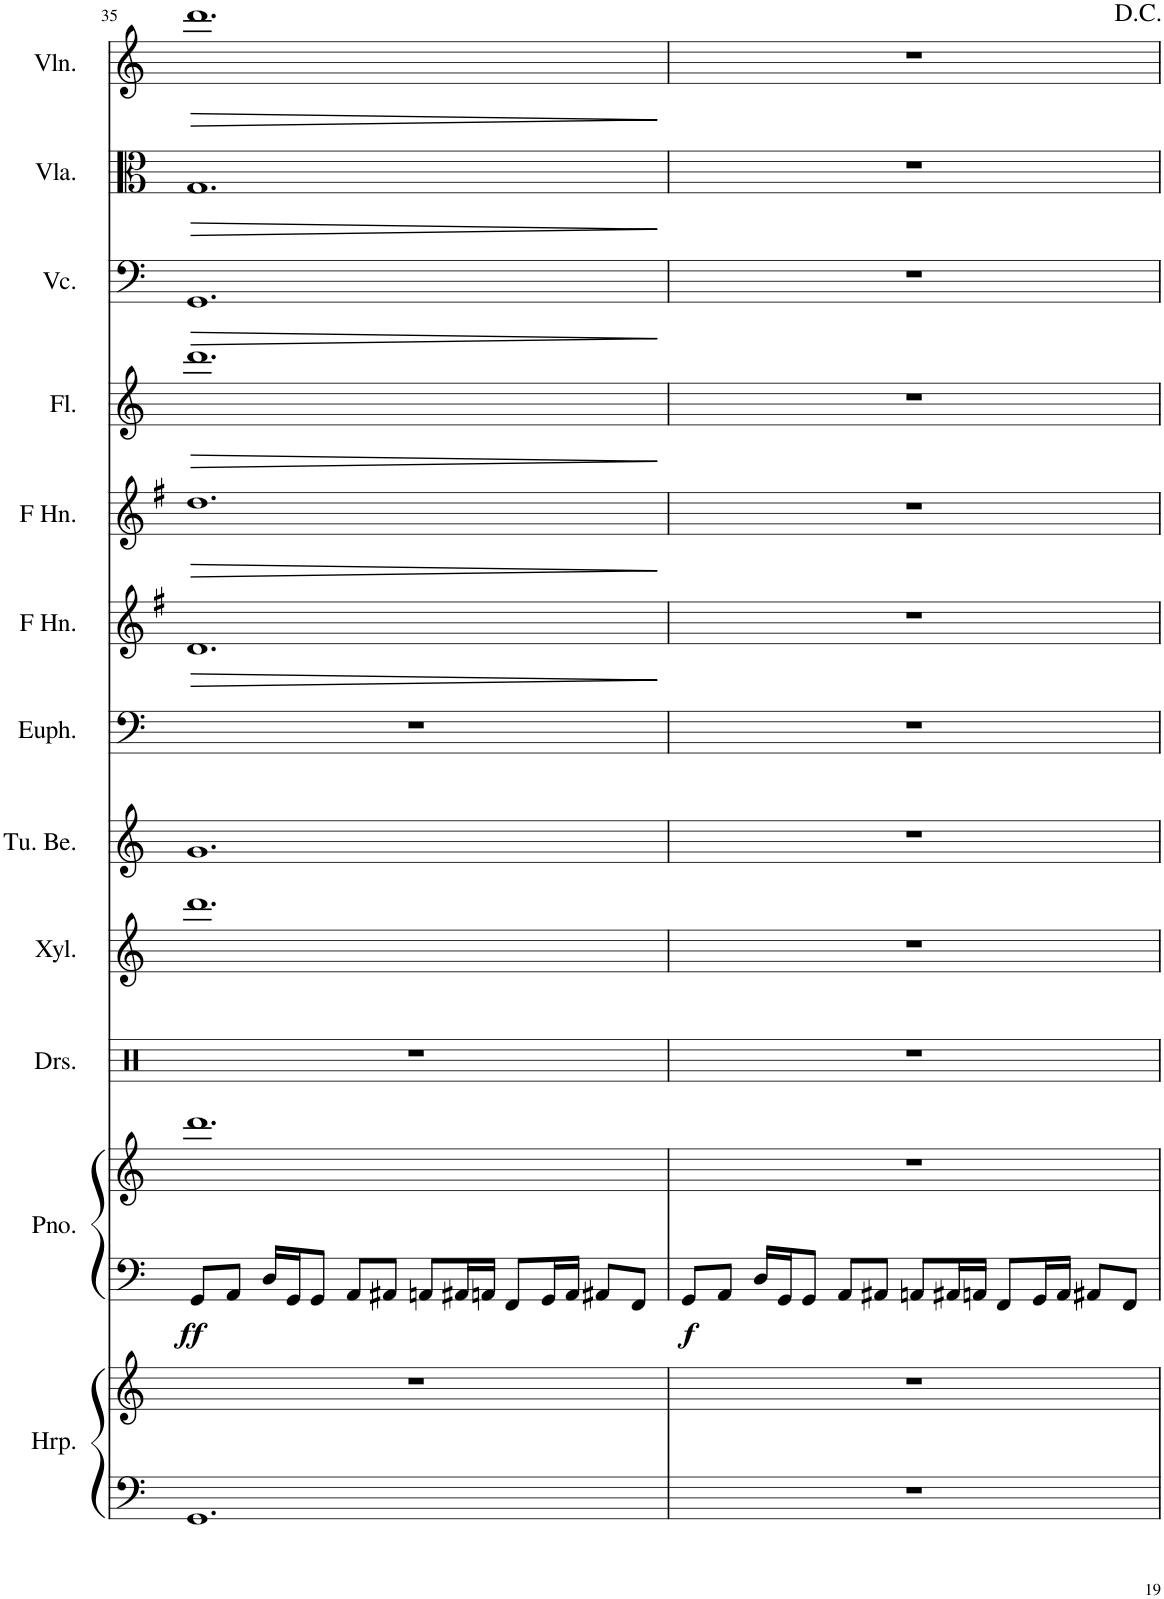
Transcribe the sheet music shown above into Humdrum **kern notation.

**kern	**kern	**kern	**kern	**dynam	**kern	**kern	**kern	**kern	**kern	**dynam	**kern	**dynam	**kern	**dynam	**kern	**dynam	**kern	**dynam	**kern	**dynam
*part12	*part12	*part11	*part11	*part11	*part10	*part9	*part8	*part7	*part6	*part6	*part5	*part5	*part4	*part4	*part3	*part3	*part2	*part2	*part1	*part1
*staff14	*staff13	*staff12	*staff11	*staff11/12	*staff10	*staff9	*staff8	*staff7	*staff6	*staff6	*staff5	*staff5	*staff4	*staff4	*staff3	*staff3	*staff2	*staff2	*staff1	*staff1
*I"Harp	*	*I"Piano	*	*	*I"Drumset	*I"Xylophone	*I"Tubular Bells	*I"Euphonium	*I"Horn in F	*	*I"Horn in F	*	*I"Flute	*	*I"Violoncello	*	*I"Viola	*	*I"Violin	*
*I'Hrp.	*	*I'Pno.	*	*	*I'Drs.	*I'Xyl.	*I'Tu. Be.	*I'Euph.	*	*	*	*	*I'Fl.	*	*I'Vc.	*	*I'Vla.	*	*I'Vln.	*
!!LO:PB:g=z
*clefF4	*clefG2	*clefF4	*clefG2	*	*clefX	*clefG2	*clefG2	*clefF4	*clefG2	*	*clefG2	*	*clefG2	*	*clefF4	*	*clefC3	*	*clefG2	*
*	*	*	*	*	*	*Trd-7c-12	*	*	*Trd4c7	*	*Trd4c7	*	*	*	*	*	*	*	*	*
*k[]	*k[]	*k[]	*k[]	*	*k[]	*k[]	*k[]	*k[]	*k[f#]	*	*k[f#]	*	*k[]	*	*k[]	*	*k[]	*	*k[]	*
*M6/4	*M6/4	*M6/4	*M6/4	*	*M6/4	*M6/4	*M6/4	*M6/4	*M6/4	*	*M6/4	*	*M6/4	*	*M6/4	*	*M6/4	*	*M6/4	*
=35	=35	=35	=35	=35	=35	=35	=35	=35	=35	=35	=35	=35	=35	=35	=35	=35	=35	=35	=35	=35
!	!	!	!	!LO:DY:b=2	!	!	!	!	!	!LO:HP:b	!	!LO:HP:b	!	!LO:HP:b	!	!LO:HP:b	!	!LO:HP:b	!	!LO:HP:b
1.GG	1.r	8GG/L	1.ddd	ff	1.r	1.ddd	1.g	1.r	1.d	>	1.dd	>	1.ddd	>	1.GG	>	1.G	>	1.ddd	>
.	.	8AA/J	.	.	.	.	.	.	.	.	.	.	.	.	.	.	.	.	.	.
.	.	16D/LL	.	.	.	.	.	.	.	.	.	.	.	.	.	.	.	.	.	.
.	.	16GG/J	.	.	.	.	.	.	.	.	.	.	.	.	.	.	.	.	.	.
.	.	8GG/J	.	.	.	.	.	.	.	.	.	.	.	.	.	.	.	.	.	.
.	.	8AA/L	.	.	.	.	.	.	.	.	.	.	.	.	.	.	.	.	.	.
.	.	8AA#X/J	.	.	.	.	.	.	.	.	.	.	.	.	.	.	.	.	.	.
.	.	8AAn/L	.	.	.	.	.	.	.	.	.	.	.	.	.	.	.	.	.	.
.	.	16AA#X/L	.	.	.	.	.	.	.	.	.	.	.	.	.	.	.	.	.	.
.	.	16AAn/JJ	.	.	.	.	.	.	.	.	.	.	.	.	.	.	.	.	.	.
.	.	8FF/L	.	.	.	.	.	.	.	.	.	.	.	.	.	.	.	.	.	.
.	.	16GG/L	.	.	.	.	.	.	.	.	.	.	.	.	.	.	.	.	.	.
.	.	16AA/JJ	.	.	.	.	.	.	.	.	.	.	.	.	.	.	.	.	.	.
.	.	8AA#X/L	.	.	.	.	.	.	.	.	.	.	.	.	.	.	.	.	.	.
.	.	8FF/J	.	.	.	.	.	.	.	.	.	.	.	.	.	.	.	.	.	.
.	.	.	.	.	.	.	.	.	.	]	.	]	.	]	.	]	.	]	.	]
=36	=36	=36	=36	=36	=36	=36	=36	=36	=36	=36	=36	=36	=36	=36	=36	=36	=36	=36	=36	=36
!	!	!	!	!LO:DY:b=2	!	!	!	!	!	!	!	!	!	!	!	!	!	!	!	!
1.r	1.r	8GG/L	1.r	f	1.r	1.r	1.r	1.r	1.r	.	1.r	.	1.r	.	1.r	.	1.r	.	1.r	.
.	.	8AA/J	.	.	.	.	.	.	.	.	.	.	.	.	.	.	.	.	.	.
.	.	16D/LL	.	.	.	.	.	.	.	.	.	.	.	.	.	.	.	.	.	.
.	.	16GG/J	.	.	.	.	.	.	.	.	.	.	.	.	.	.	.	.	.	.
.	.	8GG/J	.	.	.	.	.	.	.	.	.	.	.	.	.	.	.	.	.	.
.	.	8AA/L	.	.	.	.	.	.	.	.	.	.	.	.	.	.	.	.	.	.
.	.	8AA#X/J	.	.	.	.	.	.	.	.	.	.	.	.	.	.	.	.	.	.
.	.	8AAn/L	.	.	.	.	.	.	.	.	.	.	.	.	.	.	.	.	.	.
.	.	16AA#X/L	.	.	.	.	.	.	.	.	.	.	.	.	.	.	.	.	.	.
.	.	16AAn/JJ	.	.	.	.	.	.	.	.	.	.	.	.	.	.	.	.	.	.
.	.	8FF/L	.	.	.	.	.	.	.	.	.	.	.	.	.	.	.	.	.	.
.	.	16GG/L	.	.	.	.	.	.	.	.	.	.	.	.	.	.	.	.	.	.
.	.	16AA/JJ	.	.	.	.	.	.	.	.	.	.	.	.	.	.	.	.	.	.
.	.	8AA#X/L	.	.	.	.	.	.	.	.	.	.	.	.	.	.	.	.	.	.
.	.	8FF/J	.	.	.	.	.	.	.	.	.	.	.	.	.	.	.	.	.	.
=	=	=	=	=	=	=	=	=	=	=	=	=	=	=	=	=	=	=	=	=
*-	*-	*-	*-	*-	*-	*-	*-	*-	*-	*-	*-	*-	*-	*-	*-	*-	*-	*-	*-	*-
